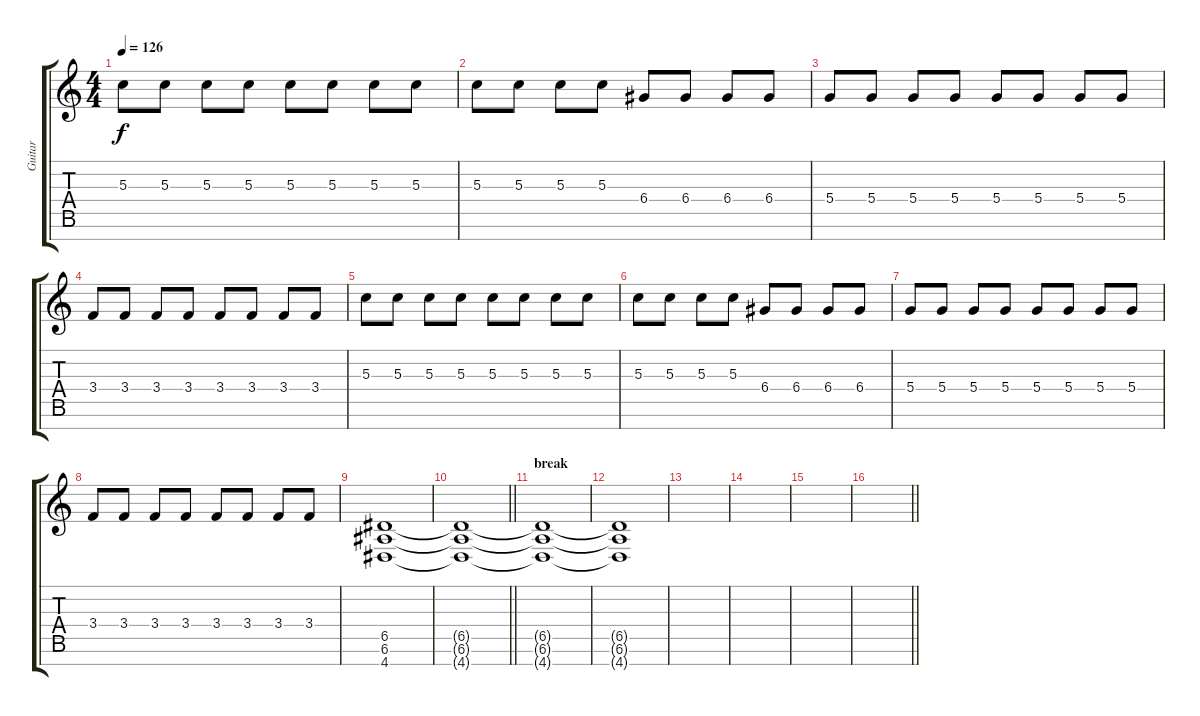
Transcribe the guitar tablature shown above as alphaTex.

\track ("Guitar" "Guitar") {instrument distortionguitar}
\staff {score tabs}
\tuning (E4 B3 G3 D3 A2 E2 B1) {hide}
\ts (4 4)
\tempo 126
\clef g2
\ks c
5.3.8{dy f} 5.3.8 5.3.8 5.3.8 5.3.8 5.3.8 5.3.8 5.3.8 |
5.3.8 5.3.8 5.3.8 5.3.8 6.4.8 6.4.8 6.4.8 6.4.8 |
5.4.8 5.4.8 5.4.8 5.4.8 5.4.8 5.4.8 5.4.8 5.4.8 |
3.4.8 3.4.8 3.4.8 3.4.8 3.4.8 3.4.8 3.4.8 3.4.8 |
5.3.8 5.3.8 5.3.8 5.3.8 5.3.8 5.3.8 5.3.8 5.3.8 |
5.3.8 5.3.8 5.3.8 5.3.8 6.4.8 6.4.8 6.4.8 6.4.8 |
5.4.8 5.4.8 5.4.8 5.4.8 5.4.8 5.4.8 5.4.8 5.4.8 |
3.4.8 3.4.8 3.4.8 3.4.8 3.4.8 3.4.8 3.4.8 3.4.8 |
(6.5 6.6 4.7).1{volume 0 balance 8} |
\barLineRight lightlight
(6.5{t} 6.6{t} 4.7{t}).1 |
\section ("" "break")
(6.5{t} 6.6{t} 4.7{t}).1 |
(6.5{t} 6.6{t} 4.7{t}).1 |
|
|
|
\barLineRight lightlight
